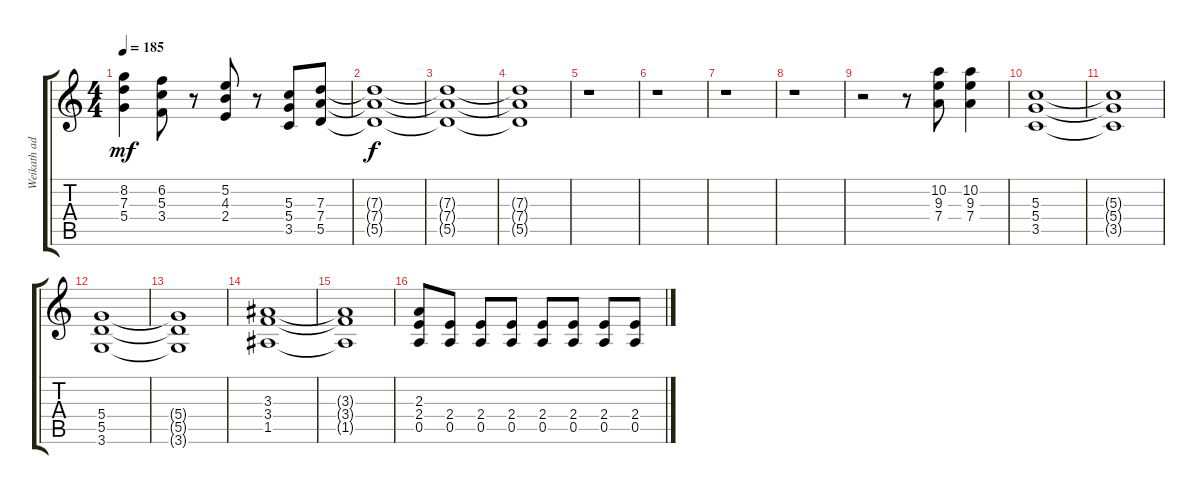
\track ("Weikath adicional" "Weikath ad") {instrument overdrivenguitar}
\staff {score tabs}
\tuning (E4 B3 G3 D3 A2 E2) {hide}
\ts (4 4)
\tempo 185
\clef g2
\ks c
(8.2 7.3 5.4).4{dy mf} (6.2 5.3 3.4).8 r.8 (5.2 4.3 2.4).8 r.8 (5.3 5.4 3.5).8 (7.3 7.4 5.5).8 |
(7.3{t} 7.4{t} 5.5{t}).1{dy f} |
(7.3{t} 7.4{t} 5.5{t}).1 |
(7.3{t} 7.4{t} 5.5{t}).1 |
r.1 |
r.1 |
r.1 |
r.1 |
r.2 r.8 (10.2 9.3 7.4).8 (10.2 9.3 7.4).4 |
(5.3 5.4 3.5).1 |
(5.3{t} 5.4{t} 3.5{t}).1 |
(5.4 5.5 3.6).1 |
(5.4{t} 5.5{t} 3.6{t}).1 |
(3.3 3.4 1.5).1 |
(3.3{t} 3.4{t} 1.5{t}).1 |
(2.3 2.4 0.5).8 (2.4 0.5).8 (2.4 0.5).8 (2.4 0.5).8 (2.4 0.5).8 (2.4 0.5).8 (2.4 0.5).8 (2.4 0.5).8
